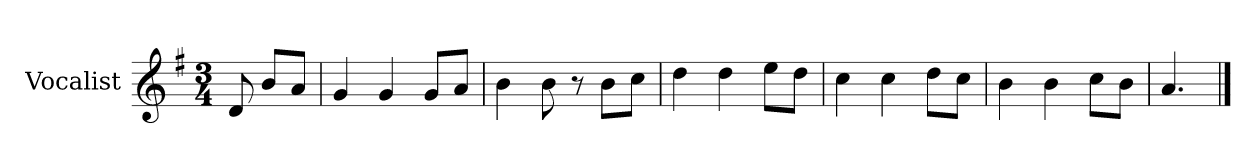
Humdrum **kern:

**kern
*part1
*staff1
*I"Vocalist
*k[f#]
*G:
*M3/4
=
8d
8bL
8aJ
=1
4g
4g
8gL
8aJ
=2
4b
8b
8r
8bL
8ccJ
=3
4dd
4dd
8eeL
8ddJ
=4
4cc
4cc
8ddL
8ccJ
=5
4b
4b
8ccL
8bJ
=6
4.a
==
*-
